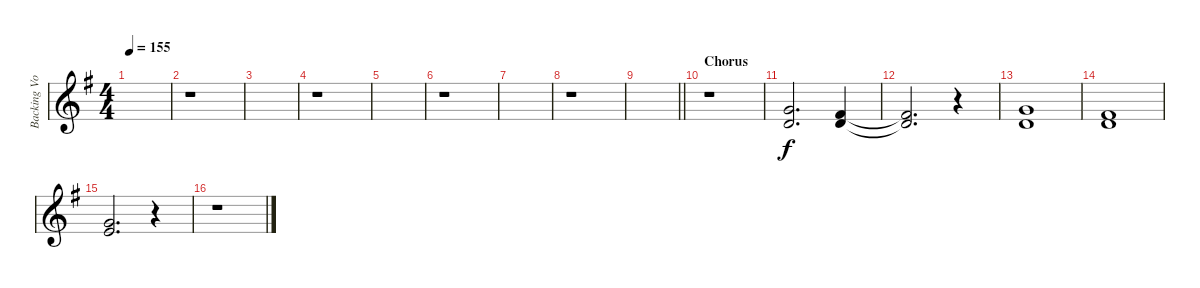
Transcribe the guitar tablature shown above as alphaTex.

\track ("Backing Vocals" "Backing Vo") {instrument choiraahs}
\staff {score}
\tuning (E4 B3 G3 D3 A2 E2) {hide}
\ts (4 4)
\tempo 155
\clef g2
\ks g
|
r.1 |
|
r.1 |
|
r.1 |
|
r.1 |
\barLineRight lightlight
|
\section ("" "Chorus")
r.1 |
(8.2 7.3).2{d} (7.2 7.3).4 |
(7.2{t} 7.3{t}).2{d} r.4 |
(8.2 7.3).1 |
(7.2 7.3).1 |
(3.1 5.2).2{d} r.4 |
r.1
